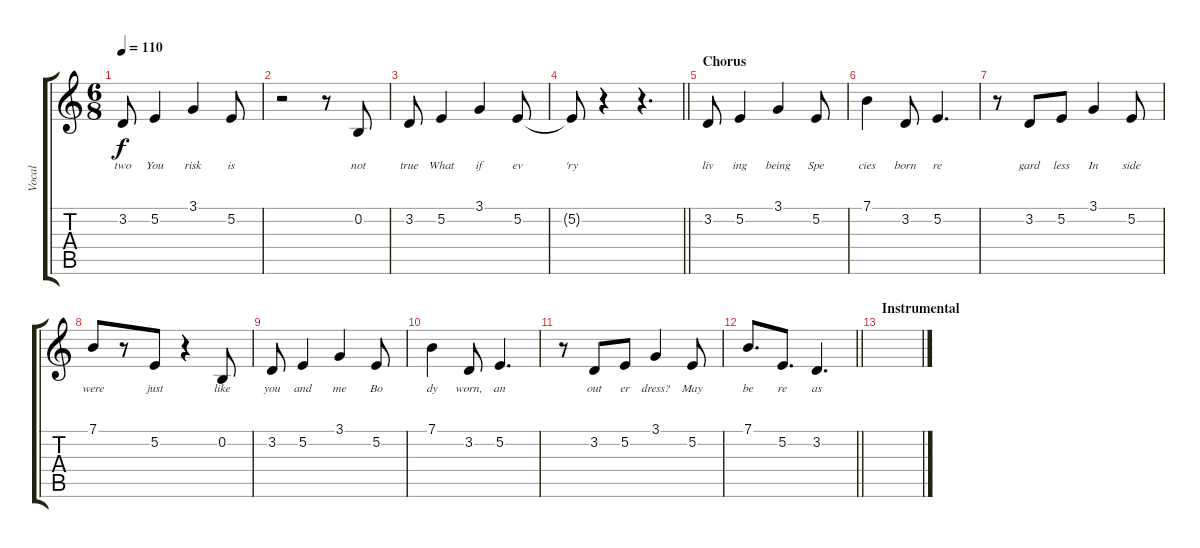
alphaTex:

\track ("Vocal" "Vocal") {instrument acousticgrandpiano}
\staff {score tabs}
\tuning (E4 B3 G3 D3 A2 E2) {hide}
\ts (6 8)
\tempo 110
\clef g2
\ks c
3.2.8{lyrics (0 "two") lyrics (1 "") lyrics (2 "") lyrics (3 "") lyrics (4 "") dy f} 5.2.4{lyrics (0 "You") lyrics (1 "") lyrics (2 "") lyrics (3 "") lyrics (4 "")} 3.1.4{lyrics (0 "risk") lyrics (1 "") lyrics (2 "") lyrics (3 "") lyrics (4 "")} 5.2.8{lyrics (0 "is") lyrics (1 "") lyrics (2 "") lyrics (3 "") lyrics (4 "")} |
r.2 r.8 0.2.8{lyrics (0 "not") lyrics (1 "") lyrics (2 "") lyrics (3 "") lyrics (4 "")} |
3.2.8{lyrics (0 "true") lyrics (1 "") lyrics (2 "") lyrics (3 "") lyrics (4 "")} 5.2.4{lyrics (0 "What") lyrics (1 "") lyrics (2 "") lyrics (3 "") lyrics (4 "")} 3.1.4{lyrics (0 "if") lyrics (1 "") lyrics (2 "") lyrics (3 "") lyrics (4 "")} 5.2.8{lyrics (0 "ev") lyrics (1 "") lyrics (2 "") lyrics (3 "") lyrics (4 "")} |
\barLineRight lightlight
5.2{t}.8{lyrics (0 "'ry") lyrics (1 "") lyrics (2 "") lyrics (3 "") lyrics (4 "")} r.4 r.4{d} |
\section ("" "Chorus")
3.2.8{lyrics (0 "liv") lyrics (1 "") lyrics (2 "") lyrics (3 "") lyrics (4 "")} 5.2.4{lyrics (0 "ing") lyrics (1 "") lyrics (2 "") lyrics (3 "") lyrics (4 "")} 3.1.4{lyrics (0 "being") lyrics (1 "") lyrics (2 "") lyrics (3 "") lyrics (4 "")} 5.2.8{lyrics (0 "Spe") lyrics (1 "") lyrics (2 "") lyrics (3 "") lyrics (4 "")} |
7.1.4{lyrics (0 "cies") lyrics (1 "") lyrics (2 "") lyrics (3 "") lyrics (4 "")} 3.2.8{lyrics (0 "born") lyrics (1 "") lyrics (2 "") lyrics (3 "") lyrics (4 "")} 5.2.4{d lyrics (0 "re") lyrics (1 "") lyrics (2 "") lyrics (3 "") lyrics (4 "")} |
r.8 3.2.8{lyrics (0 "gard") lyrics (1 "") lyrics (2 "") lyrics (3 "") lyrics (4 "")} 5.2.8{lyrics (0 "less") lyrics (1 "") lyrics (2 "") lyrics (3 "") lyrics (4 "")} 3.1.4{lyrics (0 "In") lyrics (1 "") lyrics (2 "") lyrics (3 "") lyrics (4 "")} 5.2.8{lyrics (0 "side") lyrics (1 "") lyrics (2 "") lyrics (3 "") lyrics (4 "")} |
7.1.8{lyrics (0 "were") lyrics (1 "") lyrics (2 "") lyrics (3 "") lyrics (4 "")} r.8 5.2.8{lyrics (0 "just") lyrics (1 "") lyrics (2 "") lyrics (3 "") lyrics (4 "")} r.4 0.2.8{lyrics (0 "like") lyrics (1 "") lyrics (2 "") lyrics (3 "") lyrics (4 "")} |
3.2.8{lyrics (0 "you") lyrics (1 "") lyrics (2 "") lyrics (3 "") lyrics (4 "")} 5.2.4{lyrics (0 "and") lyrics (1 "") lyrics (2 "") lyrics (3 "") lyrics (4 "")} 3.1.4{lyrics (0 "me") lyrics (1 "") lyrics (2 "") lyrics (3 "") lyrics (4 "")} 5.2.8{lyrics (0 "Bo") lyrics (1 "") lyrics (2 "") lyrics (3 "") lyrics (4 "")} |
7.1.4{lyrics (0 "dy") lyrics (1 "") lyrics (2 "") lyrics (3 "") lyrics (4 "")} 3.2.8{lyrics (0 "worn,") lyrics (1 "") lyrics (2 "") lyrics (3 "") lyrics (4 "")} 5.2.4{d lyrics (0 "an") lyrics (1 "") lyrics (2 "") lyrics (3 "") lyrics (4 "")} |
r.8 3.2.8{lyrics (0 "out") lyrics (1 "") lyrics (2 "") lyrics (3 "") lyrics (4 "")} 5.2.8{lyrics (0 "er") lyrics (1 "") lyrics (2 "") lyrics (3 "") lyrics (4 "")} 3.1.4{lyrics (0 "dress?") lyrics (1 "") lyrics (2 "") lyrics (3 "") lyrics (4 "")} 5.2.8{lyrics (0 "May") lyrics (1 "") lyrics (2 "") lyrics (3 "") lyrics (4 "")} |
\barLineRight lightlight
7.1.8{d lyrics (0 "be") lyrics (1 "") lyrics (2 "") lyrics (3 "") lyrics (4 "")} 5.2.8{d lyrics (0 "re") lyrics (1 "") lyrics (2 "") lyrics (3 "") lyrics (4 "")} 3.2.4{d lyrics (0 "as") lyrics (1 "") lyrics (2 "") lyrics (3 "") lyrics (4 "")} |
\section ("" "Instrumental")
